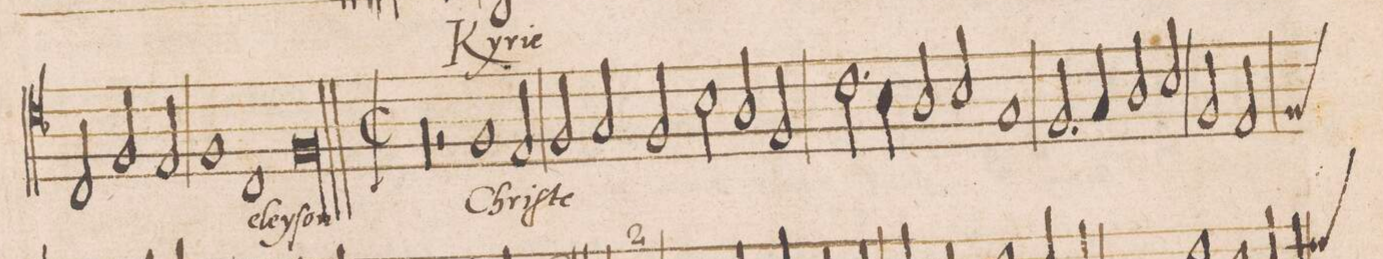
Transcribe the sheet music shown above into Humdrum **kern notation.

**kern	**text
*I"BASVS	*
*clefC4	*
*k[b-]	*
*met(C|)	*
*M2/1	*
2C/	.
2F/	.
2E/	.
=11-	=11-
1F	e-
1C	-ley-
=12-	=12-
0Fl\	-ſon
=13||	=13||
*M2/1	*
*met(C|)	*
00r	.
=14-	=14-
=15-	=15-
2r	.
1F	Chri-
2E/	.
=16-	=16-
2F/	ſte
2G/	.
2F/	.
2B-\	.
=17-	=17-
2A/	.
2F/	.
2.c\	.
4B-\	.
=18-	=18-
2A/	.
2B-/	.
1G	.
=19-	=19-
2.F/	.
4G/	.
2A/	.
2B-/	.
=20-	=20-
2F/	.
*custos:F	*
2E/	.
*-	*-
